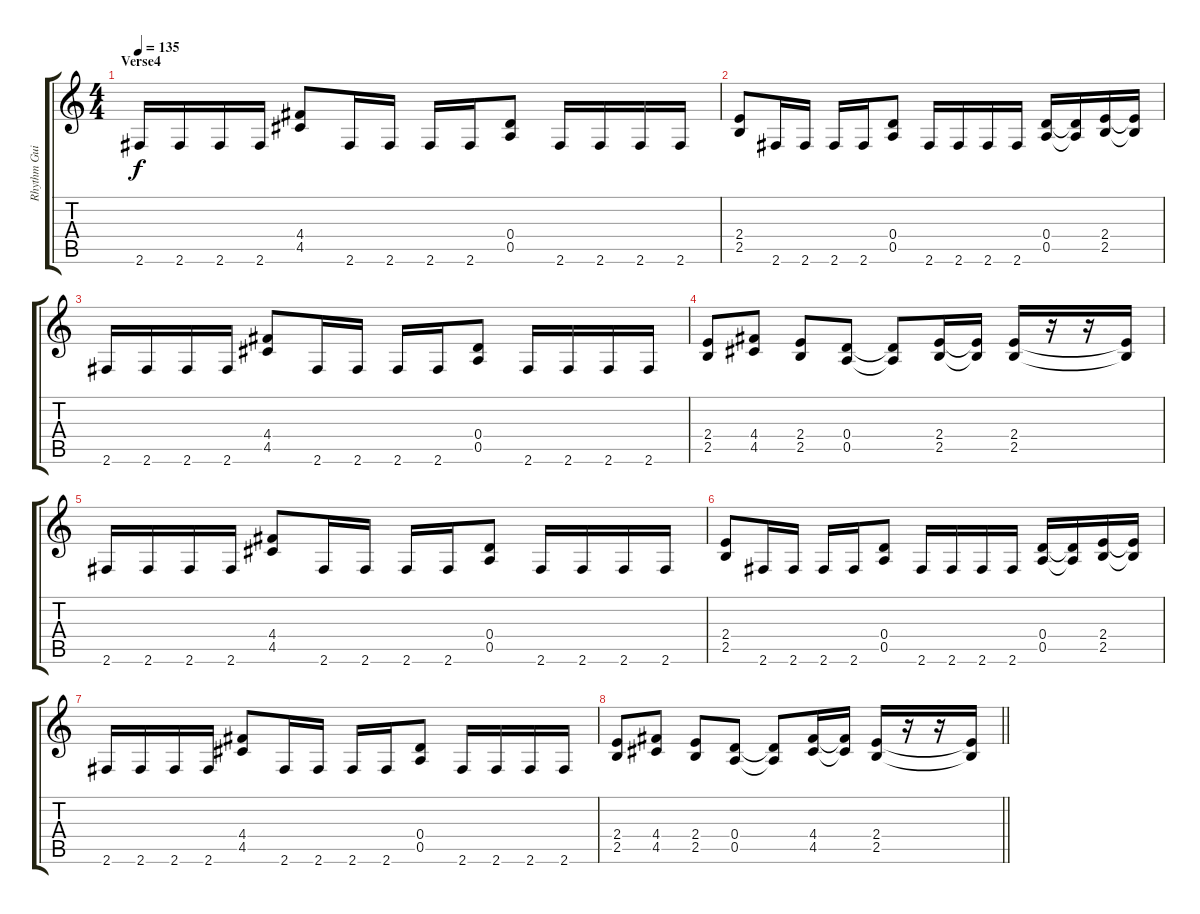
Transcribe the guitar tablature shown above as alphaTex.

\track ("Rhythm Guitar" "Rhythm Gui") {instrument distortionguitar}
\staff {score tabs}
\tuning (E4 B3 G3 D3 A2 E2) {hide}
\ts (4 4)
\section ("" "Verse4")
\tempo 135
\clef g2
\ks c
2.6.16{dy f} 2.6.16 2.6.16 2.6.16 (4.4 4.5).8 2.6.16 2.6.16 2.6.16 2.6.16 (0.4 0.5).8 2.6.16 2.6.16 2.6.16 2.6.16 |
(2.4 2.5).8 2.6.16 2.6.16 2.6.16 2.6.16 (0.4 0.5).8 2.6.16 2.6.16 2.6.16 2.6.16 (0.4 0.5).16 (0.4{t} 0.5{t}).16 (2.4 2.5).16 (2.4{t} 2.5{t}).16 |
2.6.16 2.6.16 2.6.16 2.6.16 (4.4 4.5).8 2.6.16 2.6.16 2.6.16 2.6.16 (0.4 0.5).8 2.6.16 2.6.16 2.6.16 2.6.16 |
(2.4 2.5).8 (4.4 4.5).8 (2.4 2.5).8 (0.4 0.5).8 (0.4{t} 0.5{t}).8 (2.4 2.5).16 (2.4{t} 2.5{t}).16 (2.4 2.5).16 r.16 r.16 (2.4{t} 2.5{t}).16 |
2.6.16 2.6.16 2.6.16 2.6.16 (4.4 4.5).8 2.6.16 2.6.16 2.6.16 2.6.16 (0.4 0.5).8 2.6.16 2.6.16 2.6.16 2.6.16 |
(2.4 2.5).8 2.6.16 2.6.16 2.6.16 2.6.16 (0.4 0.5).8 2.6.16 2.6.16 2.6.16 2.6.16 (0.4 0.5).16 (0.4{t} 0.5{t}).16 (2.4 2.5).16 (2.4{t} 2.5{t}).16 |
2.6.16 2.6.16 2.6.16 2.6.16 (4.4 4.5).8 2.6.16 2.6.16 2.6.16 2.6.16 (0.4 0.5).8 2.6.16 2.6.16 2.6.16 2.6.16 |
\barLineRight lightlight
(2.4 2.5).8 (4.4 4.5).8 (2.4 2.5).8 (0.4 0.5).8 (0.4{t} 0.5{t}).8 (4.4 4.5).16 (4.4{t} 4.5{t}).16 (2.4 2.5).16 r.16 r.16 (2.4{t} 2.5{t}).16
